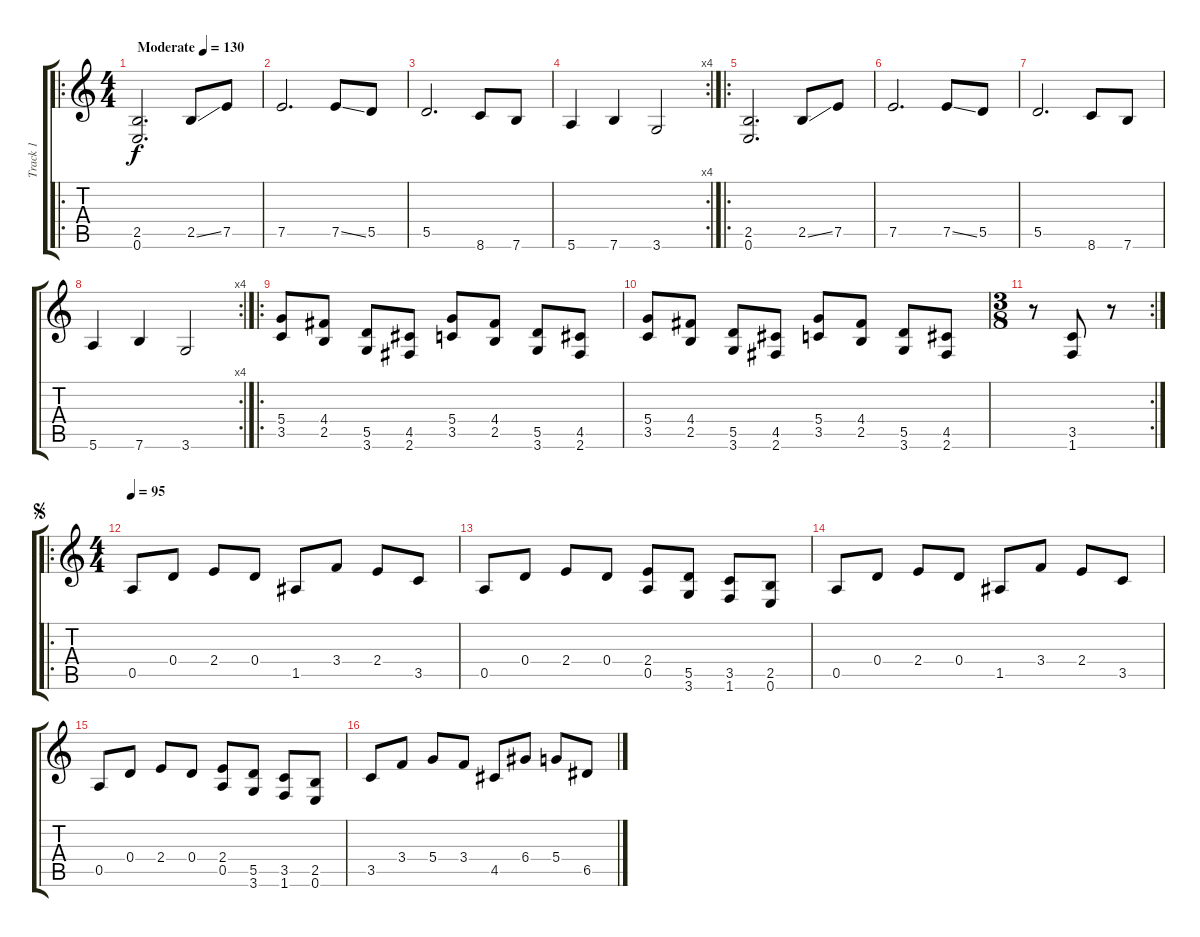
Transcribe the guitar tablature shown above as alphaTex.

\track ("Track 1" "Track 1") {instrument distortionguitar}
\staff {score tabs}
\tuning (E4 B3 G3 D3 A2 E2) {hide}
\ro
\ts (4 4)
\tempo (130 "Moderate")
\clef g2
\ks c
(2.5 0.6).2{d dy f instrument distortionguitar} 2.5{ss}.8 7.5.8 |
7.5.2{d} 7.5{ss}.8 5.5.8 |
5.5.2{d} 8.6.8 7.6.8 |
\rc 4
5.6.4 7.6.4 3.6.2 |
\ro
(2.5 0.6).2{d} 2.5{ss}.8 7.5.8 |
7.5.2{d} 7.5{ss}.8 5.5.8 |
5.5.2{d} 8.6.8 7.6.8 |
\rc 4
5.6.4 7.6.4 3.6.2 |
\ro
(5.4 3.5).8 (4.4 2.5).8 (5.5 3.6).8 (4.5 2.6).8 (5.4 3.5).8 (4.4 2.5).8 (5.5 3.6).8 (4.5 2.6).8 |
(5.4 3.5).8 (4.4 2.5).8 (5.5 3.6).8 (4.5 2.6).8 (5.4 3.5).8 (4.4 2.5).8 (5.5 3.6).8 (4.5 2.6).8 |
\rc 2
\ts (3 8)
r.8 (3.5 1.6).8 r.8 |
\ro
\ts (4 4)
\jump segno
\tempo 95
0.5.8 0.4.8 2.4.8 0.4.8 1.5.8 3.4.8 2.4.8 3.5.8 |
0.5.8 0.4.8 2.4.8 0.4.8 (2.4 0.5).8 (5.5 3.6).8 (3.5 1.6).8 (2.5 0.6).8 |
0.5.8 0.4.8 2.4.8 0.4.8 1.5.8 3.4.8 2.4.8 3.5.8 |
0.5.8 0.4.8 2.4.8 0.4.8 (2.4 0.5).8 (5.5 3.6).8 (3.5 1.6).8 (2.5 0.6).8 |
3.5.8 3.4.8 5.4.8 3.4.8 4.5.8 6.4.8 5.4.8 6.5.8
